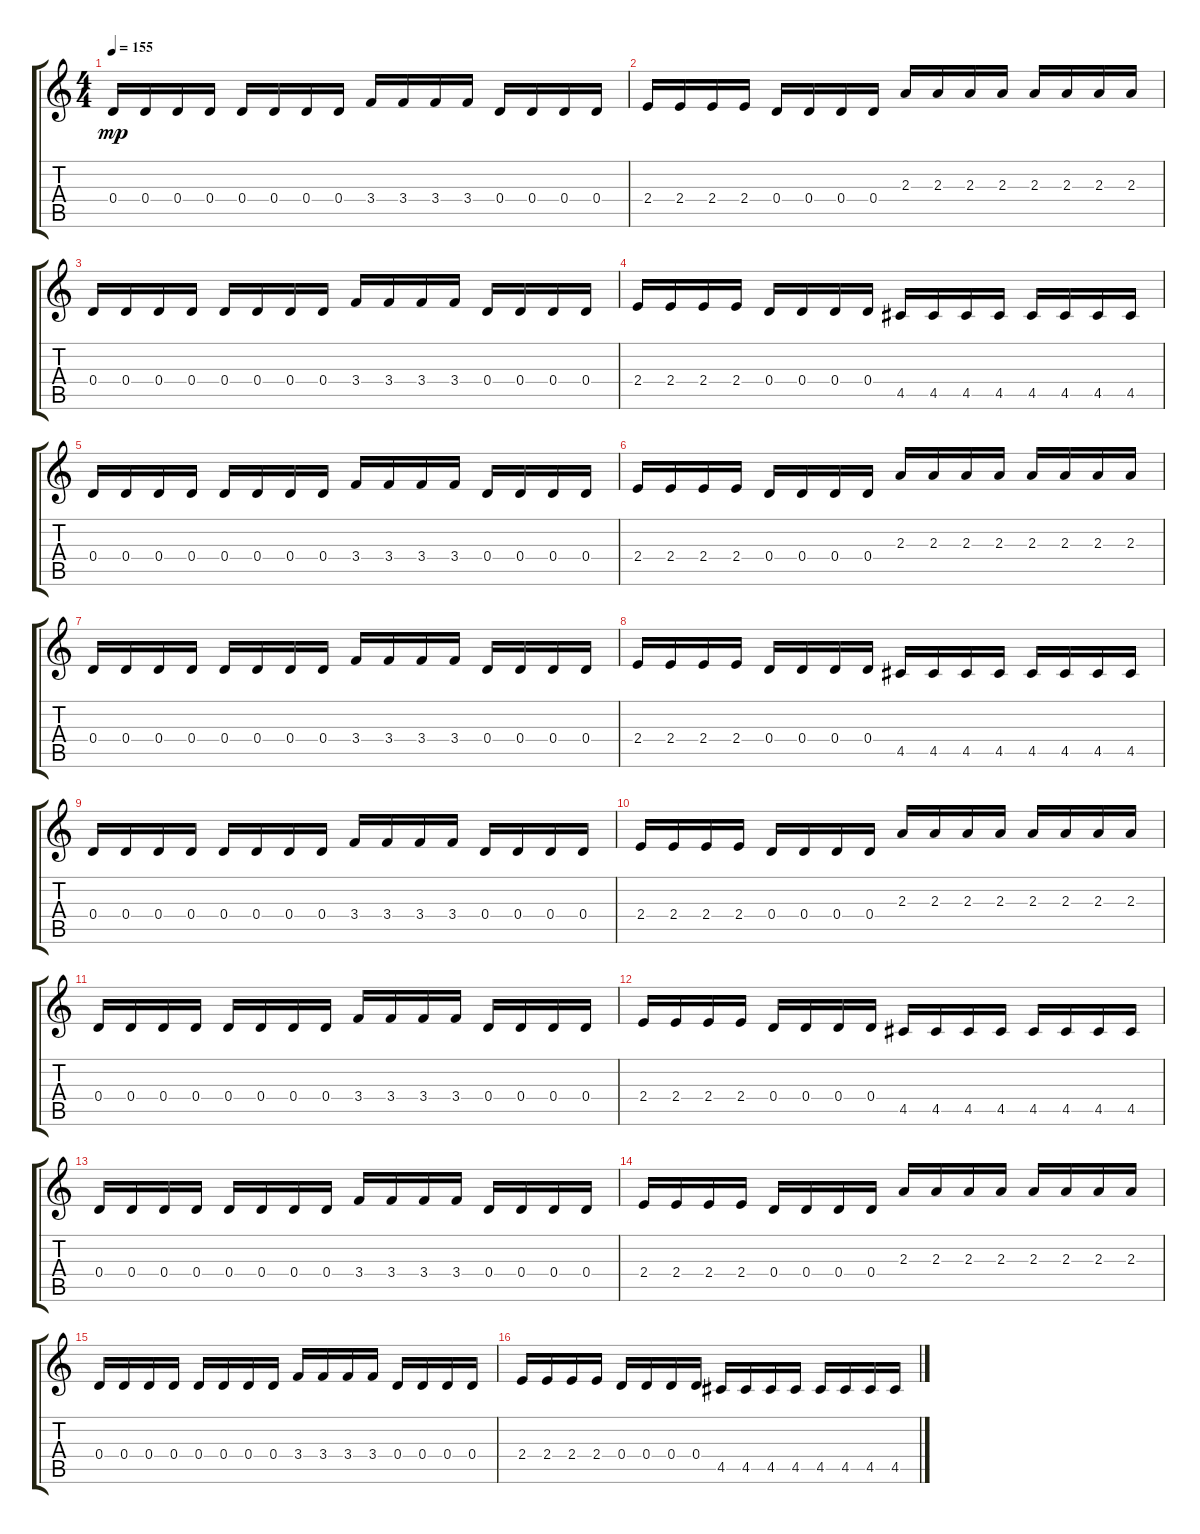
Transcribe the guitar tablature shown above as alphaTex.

\track "" {instrument distortionguitar}
\staff {score tabs}
\tuning (E4 B3 G3 D3 A2 E2) {hide}
\ts (4 4)
\tempo 155
\clef g2
\ks c
0.4.16{dy mp} 0.4.16 0.4.16 0.4.16 0.4.16 0.4.16 0.4.16 0.4.16 3.4.16 3.4.16 3.4.16 3.4.16 0.4.16 0.4.16 0.4.16 0.4.16 |
2.4.16 2.4.16 2.4.16 2.4.16 0.4.16 0.4.16 0.4.16 0.4.16 2.3.16 2.3.16 2.3.16 2.3.16 2.3.16 2.3.16 2.3.16 2.3.16 |
0.4.16 0.4.16 0.4.16 0.4.16 0.4.16 0.4.16 0.4.16 0.4.16 3.4.16 3.4.16 3.4.16 3.4.16 0.4.16 0.4.16 0.4.16 0.4.16 |
2.4.16 2.4.16 2.4.16 2.4.16 0.4.16 0.4.16 0.4.16 0.4.16 4.5.16 4.5.16 4.5.16 4.5.16 4.5.16 4.5.16 4.5.16 4.5.16 |
0.4.16 0.4.16 0.4.16 0.4.16 0.4.16 0.4.16 0.4.16 0.4.16 3.4.16 3.4.16 3.4.16 3.4.16 0.4.16 0.4.16 0.4.16 0.4.16 |
2.4.16 2.4.16 2.4.16 2.4.16 0.4.16 0.4.16 0.4.16 0.4.16 2.3.16 2.3.16 2.3.16 2.3.16 2.3.16 2.3.16 2.3.16 2.3.16 |
0.4.16 0.4.16 0.4.16 0.4.16 0.4.16 0.4.16 0.4.16 0.4.16 3.4.16 3.4.16 3.4.16 3.4.16 0.4.16 0.4.16 0.4.16 0.4.16 |
2.4.16 2.4.16 2.4.16 2.4.16 0.4.16 0.4.16 0.4.16 0.4.16 4.5.16 4.5.16 4.5.16 4.5.16 4.5.16 4.5.16 4.5.16 4.5.16 |
0.4.16 0.4.16 0.4.16 0.4.16 0.4.16 0.4.16 0.4.16 0.4.16 3.4.16 3.4.16 3.4.16 3.4.16 0.4.16 0.4.16 0.4.16 0.4.16 |
2.4.16 2.4.16 2.4.16 2.4.16 0.4.16 0.4.16 0.4.16 0.4.16 2.3.16 2.3.16 2.3.16 2.3.16 2.3.16 2.3.16 2.3.16 2.3.16 |
0.4.16 0.4.16 0.4.16 0.4.16 0.4.16 0.4.16 0.4.16 0.4.16 3.4.16 3.4.16 3.4.16 3.4.16 0.4.16 0.4.16 0.4.16 0.4.16 |
2.4.16 2.4.16 2.4.16 2.4.16 0.4.16 0.4.16 0.4.16 0.4.16 4.5.16 4.5.16 4.5.16 4.5.16 4.5.16 4.5.16 4.5.16 4.5.16 |
0.4.16 0.4.16 0.4.16 0.4.16 0.4.16 0.4.16 0.4.16 0.4.16 3.4.16 3.4.16 3.4.16 3.4.16 0.4.16 0.4.16 0.4.16 0.4.16 |
2.4.16 2.4.16 2.4.16 2.4.16 0.4.16 0.4.16 0.4.16 0.4.16 2.3.16 2.3.16 2.3.16 2.3.16 2.3.16 2.3.16 2.3.16 2.3.16 |
0.4.16 0.4.16 0.4.16 0.4.16 0.4.16 0.4.16 0.4.16 0.4.16 3.4.16 3.4.16 3.4.16 3.4.16 0.4.16 0.4.16 0.4.16 0.4.16 |
2.4.16 2.4.16 2.4.16 2.4.16 0.4.16 0.4.16 0.4.16 0.4.16 4.5.16 4.5.16 4.5.16 4.5.16 4.5.16 4.5.16 4.5.16 4.5.16
